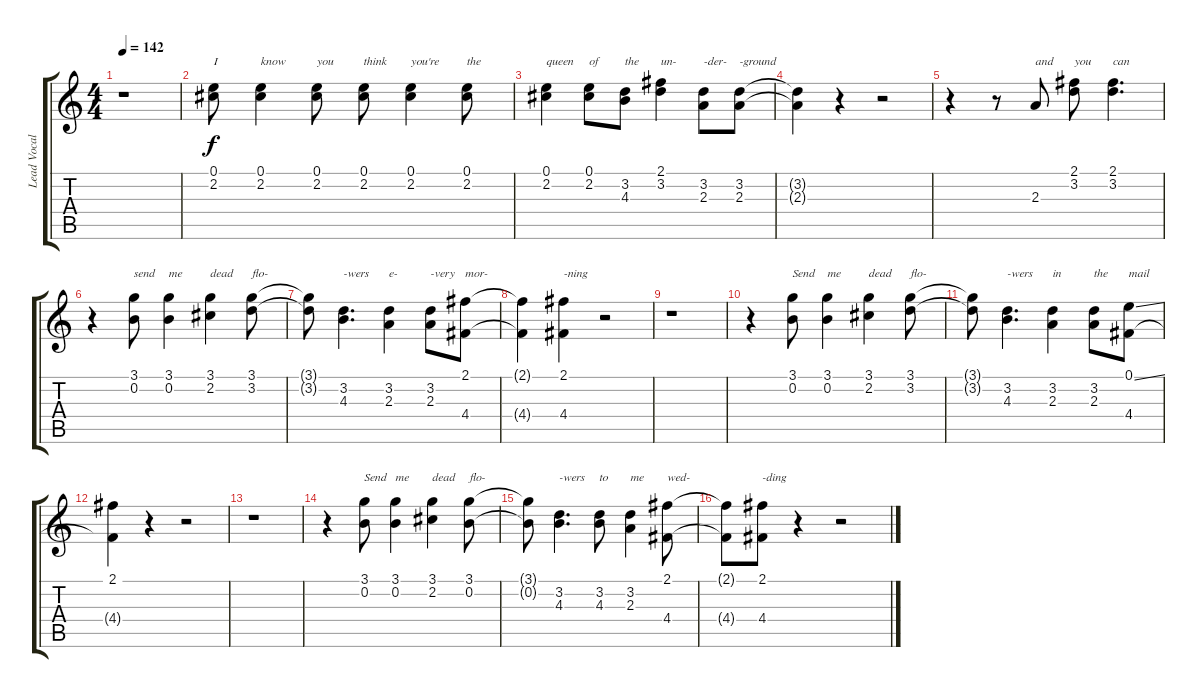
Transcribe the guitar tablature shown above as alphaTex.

\track ("Lead Vocal" "Lead Vocal") {instrument voiceoohs}
\staff {score tabs}
\tuning (E5 B4 G4 D4 A3 E3) {hide}
\ts (4 4)
\tempo 142
\clef g2
\ks c
r.1{dy f} |
(0.1 2.2).8{txt "I"} (0.1 2.2).4{txt "know"} (0.1 2.2).8{txt "you"} (0.1 2.2).8{txt "think"} (0.1 2.2).4{txt "you're"} (0.1 2.2).8{txt "the"} |
(0.1 2.2).4{txt "queen"} (0.1 2.2).8{txt "of"} (3.2 4.3).8{txt "the"} (2.1 3.2).4{txt "un-"} (3.2 2.3).8{txt "-der-"} (3.2 2.3).8{txt "-ground"} |
(3.2{t} 2.3{t}).4 r.4 r.2 |
r.4 r.8 2.3.8{txt "and"} (2.1 3.2).8{txt "you"} (2.1 3.2).4{d txt "can"} |
r.4 (3.1 0.2).8{txt "send"} (3.1 0.2).4{txt "me"} (3.1 2.2).4{txt "dead"} (3.1 3.2).8{txt "flo-"} |
(3.1{t} 3.2{t}).8 (3.2 4.3).4{d txt "-wers"} (3.2 2.3).4{txt "e-"} (3.2 2.3).8{txt "-very"} (2.1 4.4).8{txt "mor-"} |
(2.1{t} 4.4{t}).4 (2.1 4.4).4{txt "-ning"} r.2 |
r.1 |
r.4 (3.1 0.2).8{txt "Send"} (3.1 0.2).4{txt "me"} (3.1 2.2).4{txt "dead"} (3.1 3.2).8{txt "flo-"} |
(3.1{t} 3.2{t}).8 (3.2 4.3).4{d txt "-wers"} (3.2 2.3).4{txt "in"} (3.2 2.3).8{txt "the"} (0.1{ss} 4.4).8{txt "mail"} |
(2.1 4.4{t}).4 r.4 r.2 |
r.1 |
r.4 (3.1 0.2).8{txt "Send"} (3.1 0.2).4{txt "me"} (3.1 2.2).4{txt "dead"} (3.1 0.2).8{txt "flo-"} |
(3.1{t} 0.2{t}).8 (3.2 4.3).4{d txt "-wers"} (3.2 4.3).8{txt "to"} (3.2 2.3).4{txt "me"} (2.1 4.4).8{txt "wed-"} |
(2.1{t} 4.4{t}).8 (2.1 4.4).8{txt "-ding"} r.4 r.2
